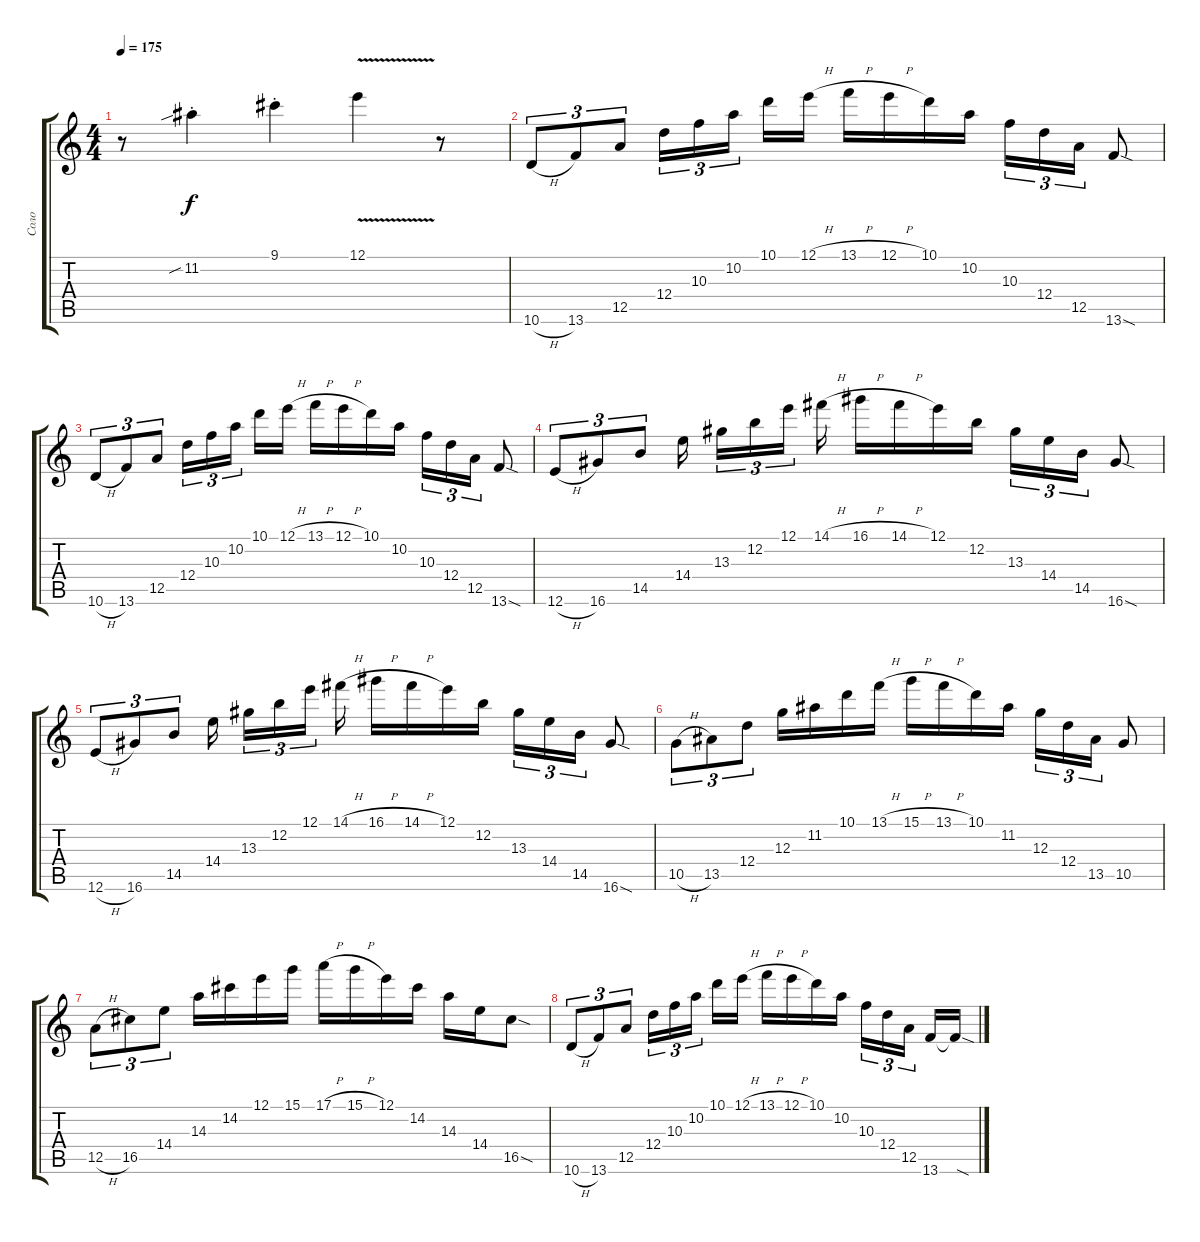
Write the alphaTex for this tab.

\track ("Соло" "Соло") {instrument distortionguitar}
\staff {score tabs}
\tuning (E4 B3 G3 D3 A2 E2) {hide}
\ts (4 4)
\tempo 175
\clef g2
\ks c
r.8{dy f} 11.2{sib st}.4 9.1{st}.4 12.1{v}.4 r.8 |
10.6{h}.8{tu (3 2)} 13.6.8{tu (3 2)} 12.5.8{tu (3 2)} 12.4.16{tu (3 2)} 10.3.16{tu (3 2)} 10.2.16{tu (3 2) beam splitsecondary} 10.1.16 12.1{h}.16 13.1{h}.16 12.1{h}.16 10.1.16 10.2.16 10.3.16{tu (3 2)} 12.4.16{tu (3 2)} 12.5.16{tu (3 2)} 13.6{sod}.8 |
10.6{h}.8{tu (3 2)} 13.6.8{tu (3 2)} 12.5.8{tu (3 2)} 12.4.16{tu (3 2)} 10.3.16{tu (3 2)} 10.2.16{tu (3 2) beam splitsecondary} 10.1.16 12.1{h}.16 13.1{h}.16 12.1{h}.16 10.1.16 10.2.16 10.3.16{tu (3 2)} 12.4.16{tu (3 2)} 12.5.16{tu (3 2)} 13.6{sod}.8 |
12.6{h}.8{tu (3 2)} 16.6.8{tu (3 2)} 14.5.8{tu (3 2)} 14.4.16{beam splitsecondary} 13.3.16{tu (3 2)} 12.2.16{tu (3 2)} 12.1.16{tu (3 2) beam splitsecondary} 14.1{h}.16 16.1{h}.16 14.1{h}.16 12.1.16 12.2.16 13.3.16{tu (3 2)} 14.4.16{tu (3 2)} 14.5.16{tu (3 2)} 16.6{sod}.8 |
12.6{h}.8{tu (3 2)} 16.6.8{tu (3 2)} 14.5.8{tu (3 2)} 14.4.16{beam splitsecondary} 13.3.16{tu (3 2)} 12.2.16{tu (3 2)} 12.1.16{tu (3 2) beam splitsecondary} 14.1{h}.16 16.1{h}.16 14.1{h}.16 12.1.16 12.2.16 13.3.16{tu (3 2)} 14.4.16{tu (3 2)} 14.5.16{tu (3 2)} 16.6{sod}.8 |
10.5{h}.8{tu (3 2)} 13.5.8{tu (3 2)} 12.4.8{tu (3 2)} 12.3.16 11.2.16 10.1.16 13.1{h}.16 15.1{h}.16 13.1{h}.16 10.1.16 11.2.16 12.3.16{tu (3 2)} 12.4.16{tu (3 2)} 13.5.16{tu (3 2)} 10.5.8 |
12.5{h}.8{tu (3 2)} 16.5.8{tu (3 2)} 14.4.8{tu (3 2)} 14.3.16 14.2.16 12.1.16 15.1.16 17.1{h}.16 15.1{h}.16 12.1.16 14.2.16 14.3.16 14.4.16 16.5{sod}.8 |
10.6{h}.8{tu (3 2)} 13.6.8{tu (3 2)} 12.5.8{tu (3 2)} 12.4.16{tu (3 2)} 10.3.16{tu (3 2)} 10.2.16{tu (3 2) beam splitsecondary} 10.1.16 12.1{h}.16 13.1{h}.16 12.1{h}.16 10.1.16 10.2.16 10.3.16{tu (3 2)} 12.4.16{tu (3 2)} 12.5.16{tu (3 2) beam splitsecondary} 13.6.16 13.6{sod t}.16
